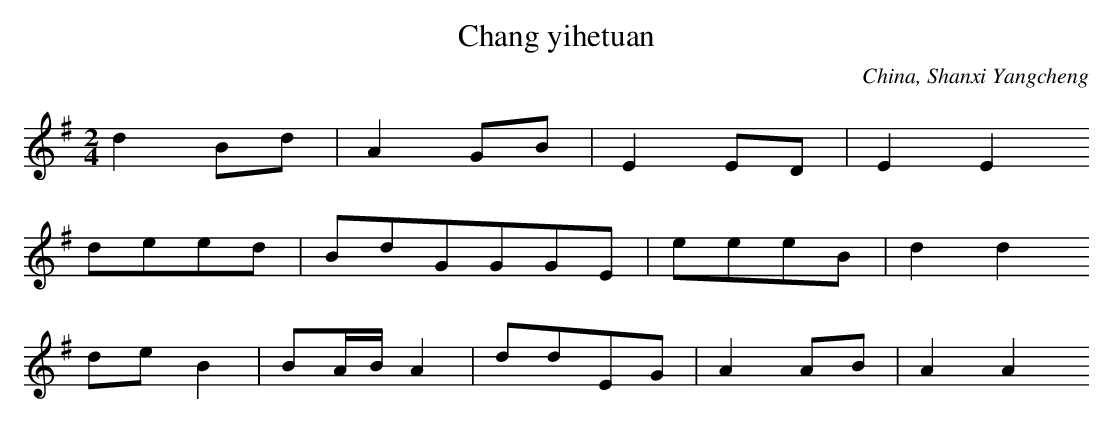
X:1
T: Chang yihetuan
O: China, Shanxi Yangcheng
M: 2/4
L: 1/16
K: G
d4B2d2 | A4G2B2 | E4E2D2 | E4E4
d2e2e2d2 | B2d2G2G2G2E2 | e2e2e2B2 | d4d4
d2e2B4 | B2ABA4 | d2d2E2G2 | A4A2B2 | A4A4
